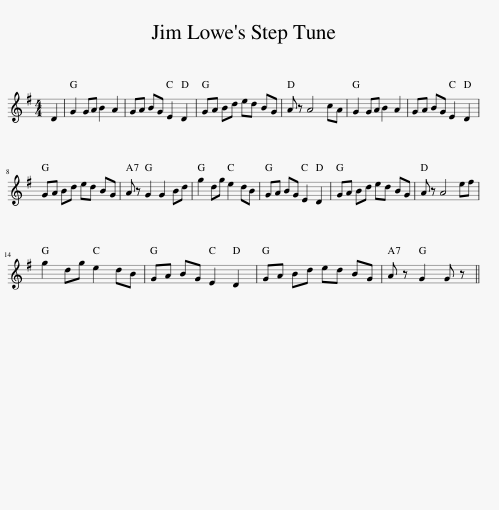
X:1
L:1/8
M:4/4
I:linebreak $
K:G
V:1 treble
V:1
 D2 | G2 GA B2 A2 | GA BG E2 D2 | GA Bd ed BG | A z A4 cA | %5
 G2 GA B2 A2 | GA BG E2 D2 |$ GA Bd ed BG | A z G2 G2 Bd | g2 dg e2 dB | %10
 GA BG E2 D2 | GA Bd ed BG | A z A4 ef |$ g2 dg e2 dB | GA BG E2 D2 | %15
 GA Bd ed BG | A z G2 G z || %17
